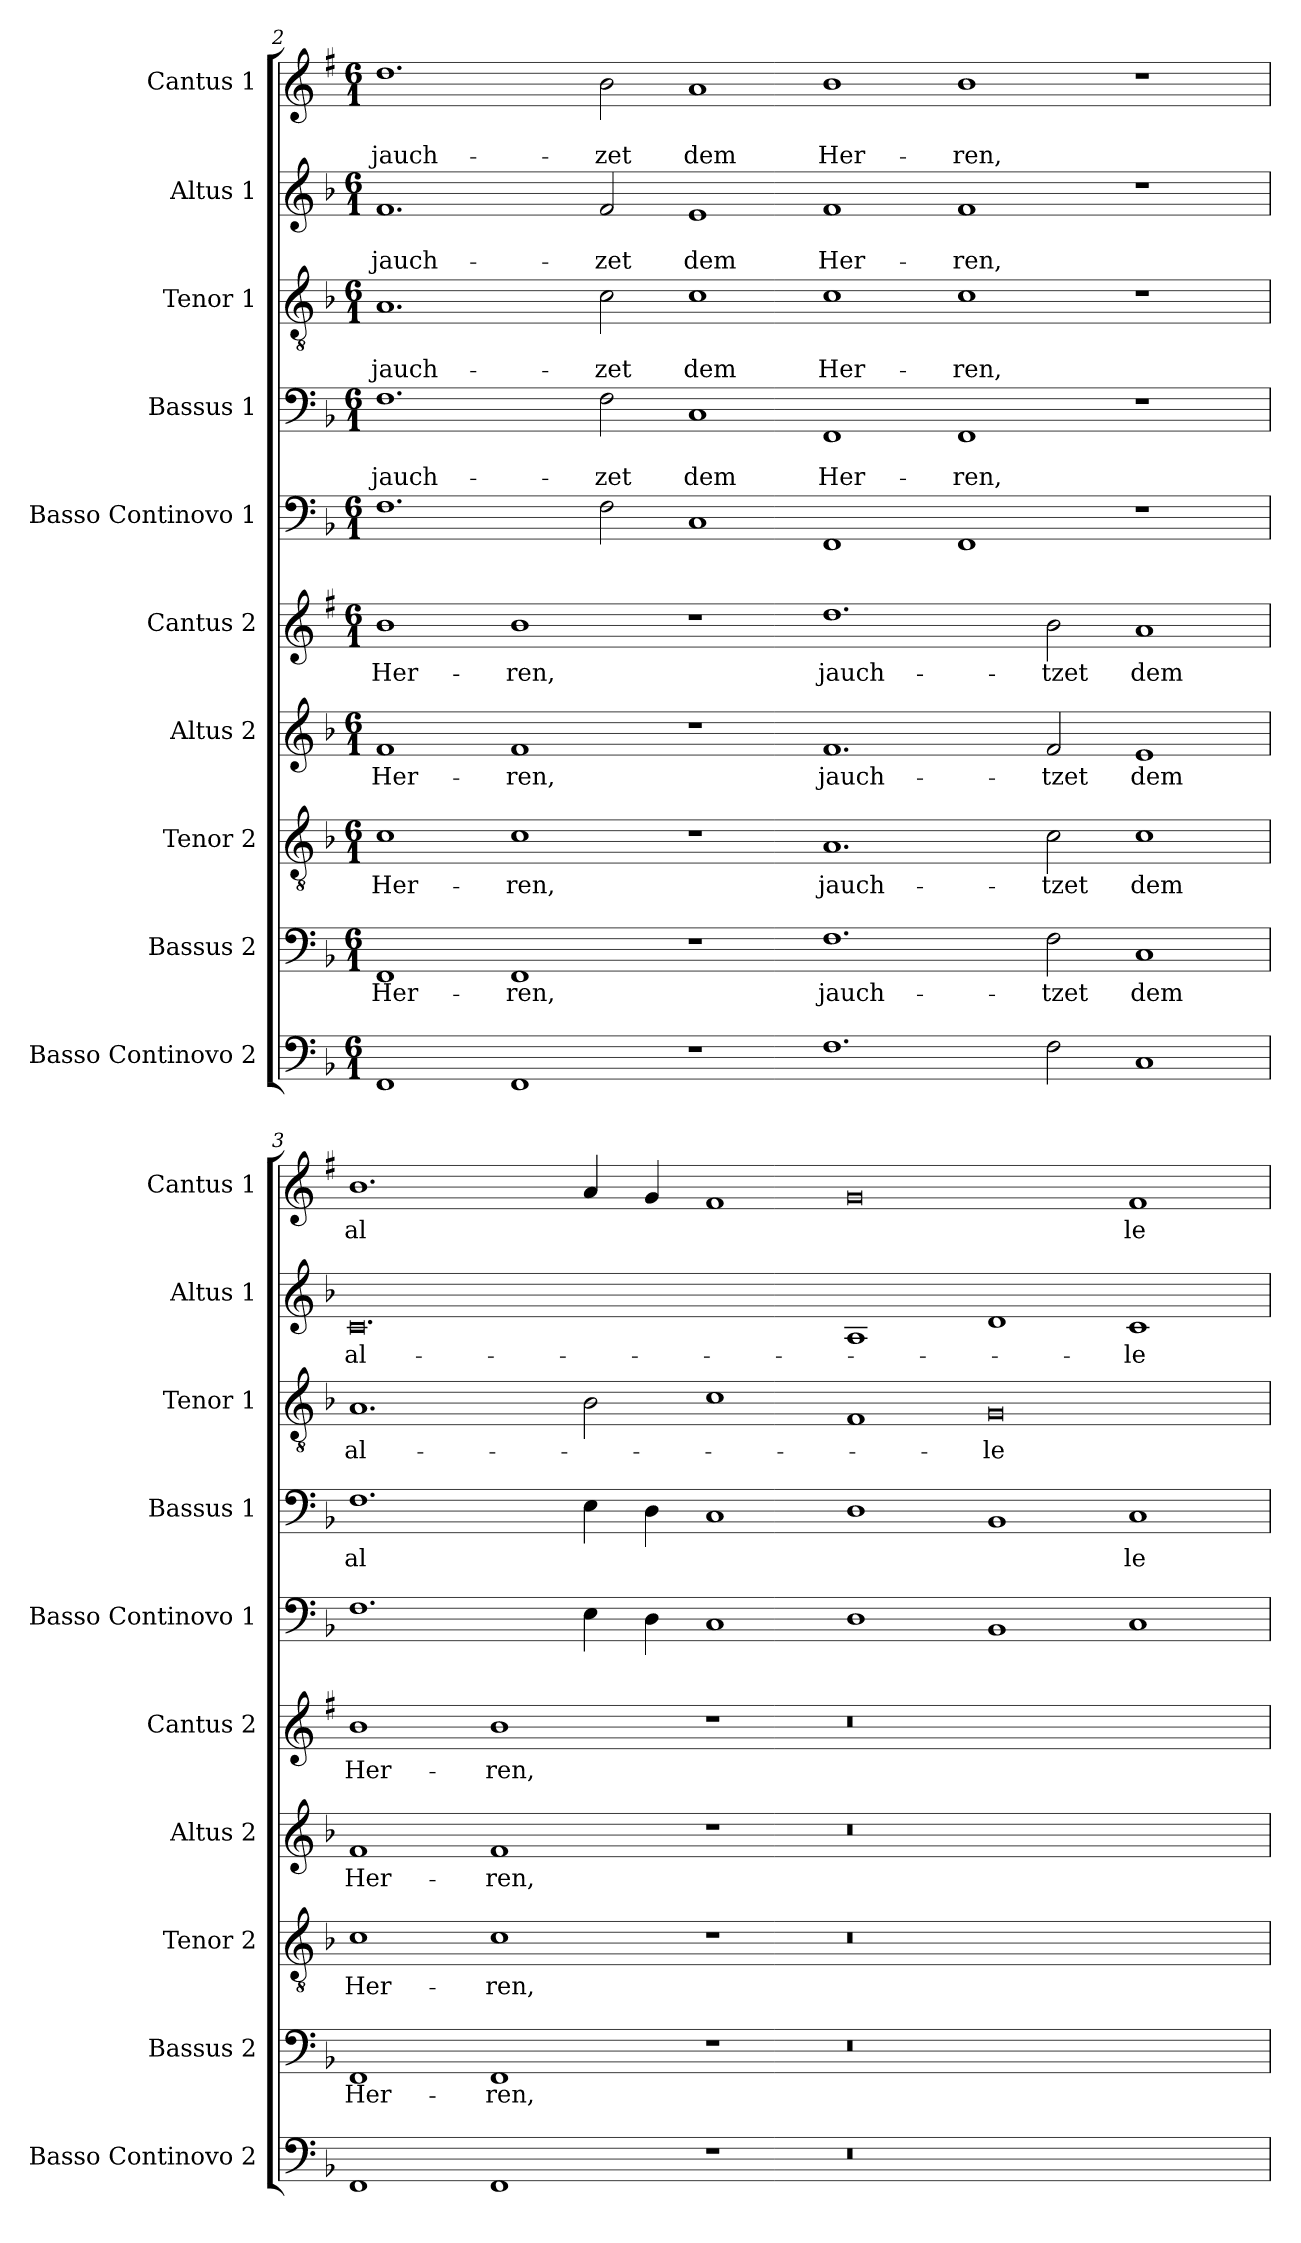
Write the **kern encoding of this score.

**kern	**kern	**text	**kern	**text	**kern	**text	**kern	**text	**kern	**kern	**text	**text	**kern	**text	**text	**kern	**text	**text	**kern	**text	**text
*part10	*part9	*part9	*part8	*part8	*part7	*part7	*part6	*part6	*part5	*part4	*part4	*part4	*part3	*part3	*part3	*part2	*part2	*part2	*part1	*part1	*part1
*staff10	*staff9	*staff9	*staff8	*staff8	*staff7	*staff7	*staff6	*staff6	*staff5	*staff4	*staff4	*staff4	*staff3	*staff3	*staff3	*staff2	*staff2	*staff2	*staff1	*staff1	*staff1
*I"Basso Continovo 2	*I"Bassus 2	*	*I"Tenor 2	*	*I"Altus 2	*	*I"Cantus 2	*	*I"Basso Continovo 1	*I"Bassus 1	*	*	*I"Tenor 1	*	*	*I"Altus 1	*	*	*I"Cantus 1	*	*
*I'Basso Continovo 2	*I'Bassus 2	*	*I'Tenor 2	*	*I'Altus 2	*	*I'Cantus 2	*	*I'Basso Continovo 1	*I'Bassus 1	*	*	*I'Tenor 1	*	*	*I'Altus 1	*	*	*I'Cantus 1	*	*
*clefF4	*clefF4	*	*clefGv2	*	*clefG2	*	*clefG2	*	*clefF4	*clefF4	*	*	*clefGv2	*	*	*clefG2	*	*	*clefG2	*	*
*	*	*	*	*	*	*	*ITrd1c2	*	*	*	*	*	*	*	*	*	*	*	*ITrd1c2	*	*
*k[b-]	*k[b-]	*	*k[b-]	*	*k[b-]	*	*k[b-]	*	*k[b-]	*k[b-]	*	*	*k[b-]	*	*	*k[b-]	*	*	*k[b-]	*	*
*F:	*F:	*	*F:	*	*F:	*	*F:	*	*F:	*F:	*	*	*F:	*	*	*F:	*	*	*F:	*	*
*M6/1	*M6/1	*	*M6/1	*	*M6/1	*	*M6/1	*	*M6/1	*M6/1	*	*	*M6/1	*	*	*M6/1	*	*	*M6/1	*	*
=2	=2	=2	=2	=2	=2	=2	=2	=2	=2	=2	=2	=2	=2	=2	=2	=2	=2	=2	=2	=2	=2
!	!	!LO:LY:b	!	!LO:LY:b	!	!LO:LY:b	!	!LO:LY:b	!	!	!	!LO:LY:b	!	!	!LO:LY:b	!	!	!LO:LY:b	!	!	!LO:LY:b
1FF	1FF	Her-	1c	Her-	1f	Her-	1a	Her-	1.F	1.F	.	jauch-	1.A	.	jauch-	1.f	.	jauch-	1.cc	.	jauch-
!	!	!LO:LY:b	!	!LO:LY:b	!	!LO:LY:b	!	!LO:LY:b	!	!	!	!	!	!	!	!	!	!	!	!	!
1FF	1FF	-ren,	1c	-ren,	1f	-ren,	1a	-ren,	.	.	.	.	.	.	.	.	.	.	.	.	.
!	!	!	!	!	!	!	!	!	!	!	!	!LO:LY:b	!	!	!LO:LY:b	!	!	!LO:LY:b	!	!	!LO:LY:b
.	.	.	.	.	.	.	.	.	2F	2F	.	-zet	2c	.	-zet	2f	.	-zet	2a	.	-zet
!	!	!	!	!	!	!	!	!	!	!	!	!LO:LY:b	!	!	!LO:LY:b	!	!	!LO:LY:b	!	!	!LO:LY:b
1r	1r	.	1r	.	1r	.	1r	.	1C	1C	.	dem	1c	.	dem	1e	.	dem	1g	.	dem
!	!	!LO:LY:b	!	!LO:LY:b	!	!LO:LY:b	!	!LO:LY:b	!	!	!	!LO:LY:b	!	!	!LO:LY:b	!	!	!LO:LY:b	!	!	!LO:LY:b
1.F	1.F	jauch-	1.A	jauch-	1.f	jauch-	1.cc	jauch-	1FF	1FF	.	Her-	1c	.	Her-	1f	.	Her-	1a	.	Her-
!	!	!	!	!	!	!	!	!	!	!	!	!LO:LY:b	!	!	!LO:LY:b	!	!	!LO:LY:b	!	!	!LO:LY:b
.	.	.	.	.	.	.	.	.	1FF	1FF	.	-ren,	1c	.	-ren,	1f	.	-ren,	1a	.	-ren,
!	!	!LO:LY:b	!	!LO:LY:b	!	!LO:LY:b	!	!LO:LY:b	!	!	!	!	!	!	!	!	!	!	!	!	!
2F	2F	-tzet	2c	-tzet	2f	-tzet	2a	-tzet	.	.	.	.	.	.	.	.	.	.	.	.	.
!	!	!LO:LY:b	!	!LO:LY:b	!	!LO:LY:b	!	!LO:LY:b	!	!	!	!	!	!	!	!	!	!	!	!	!
1C	1C	dem	1c	dem	1e	dem	1g	dem	1r	1r	.	.	1r	.	.	1r	.	.	1r	.	.
=3	=3	=3	=3	=3	=3	=3	=3	=3	=3	=3	=3	=3	=3	=3	=3	=3	=3	=3	=3	=3	=3
!	!	!LO:LY:b	!	!LO:LY:b	!	!LO:LY:b	!	!LO:LY:b	!	!	!LO:LY:b	!	!	!LO:LY:b	!	!	!LO:LY:b	!	!	!LO:LY:b	!
1FF	1FF	Her-	1c	Her-	1f	Her-	1a	Her-	1.F	1.F	al	.	1.A	al-	.	0.c	al-	.	1.a	al	.
!	!	!LO:LY:b	!	!LO:LY:b	!	!LO:LY:b	!	!LO:LY:b	!	!	!	!	!	!	!	!	!	!	!	!	!
1FF	1FF	-ren,	1c	-ren,	1f	-ren,	1a	-ren,	.	.	.	.	.	.	.	.	.	.	.	.	.
.	.	.	.	.	.	.	.	.	4E	4E	.	.	2B-	.	.	.	.	.	4g	.	.
.	.	.	.	.	.	.	.	.	4D	4D	.	.	.	.	.	.	.	.	4f	.	.
1r	1r	.	1r	.	1r	.	1r	.	1C	1C	.	.	1c	.	.	.	.	.	1e	.	.
0.r	0.r	.	0.r	.	0.r	.	0.r	.	1D	1D	.	.	1F	.	.	1A	.	.	0f	.	.
!	!	!	!	!	!	!	!	!	!	!	!	!	!	!LO:LY:b	!	!	!	!	!	!	!
.	.	.	.	.	.	.	.	.	1BB-	1BB-	.	.	0G	-le	.	1d	.	.	.	.	.
!	!	!	!	!	!	!	!	!	!	!	!LO:LY:b	!	!	!	!	!	!LO:LY:b	!	!	!LO:LY:b	!
.	.	.	.	.	.	.	.	.	1C	1C	le	.	.	.	.	1c	-le	.	1e	le	.
=	=	=	=	=	=	=	=	=	=	=	=	=	=	=	=	=	=	=	=	=	=
*-	*-	*-	*-	*-	*-	*-	*-	*-	*-	*-	*-	*-	*-	*-	*-	*-	*-	*-	*-	*-	*-
